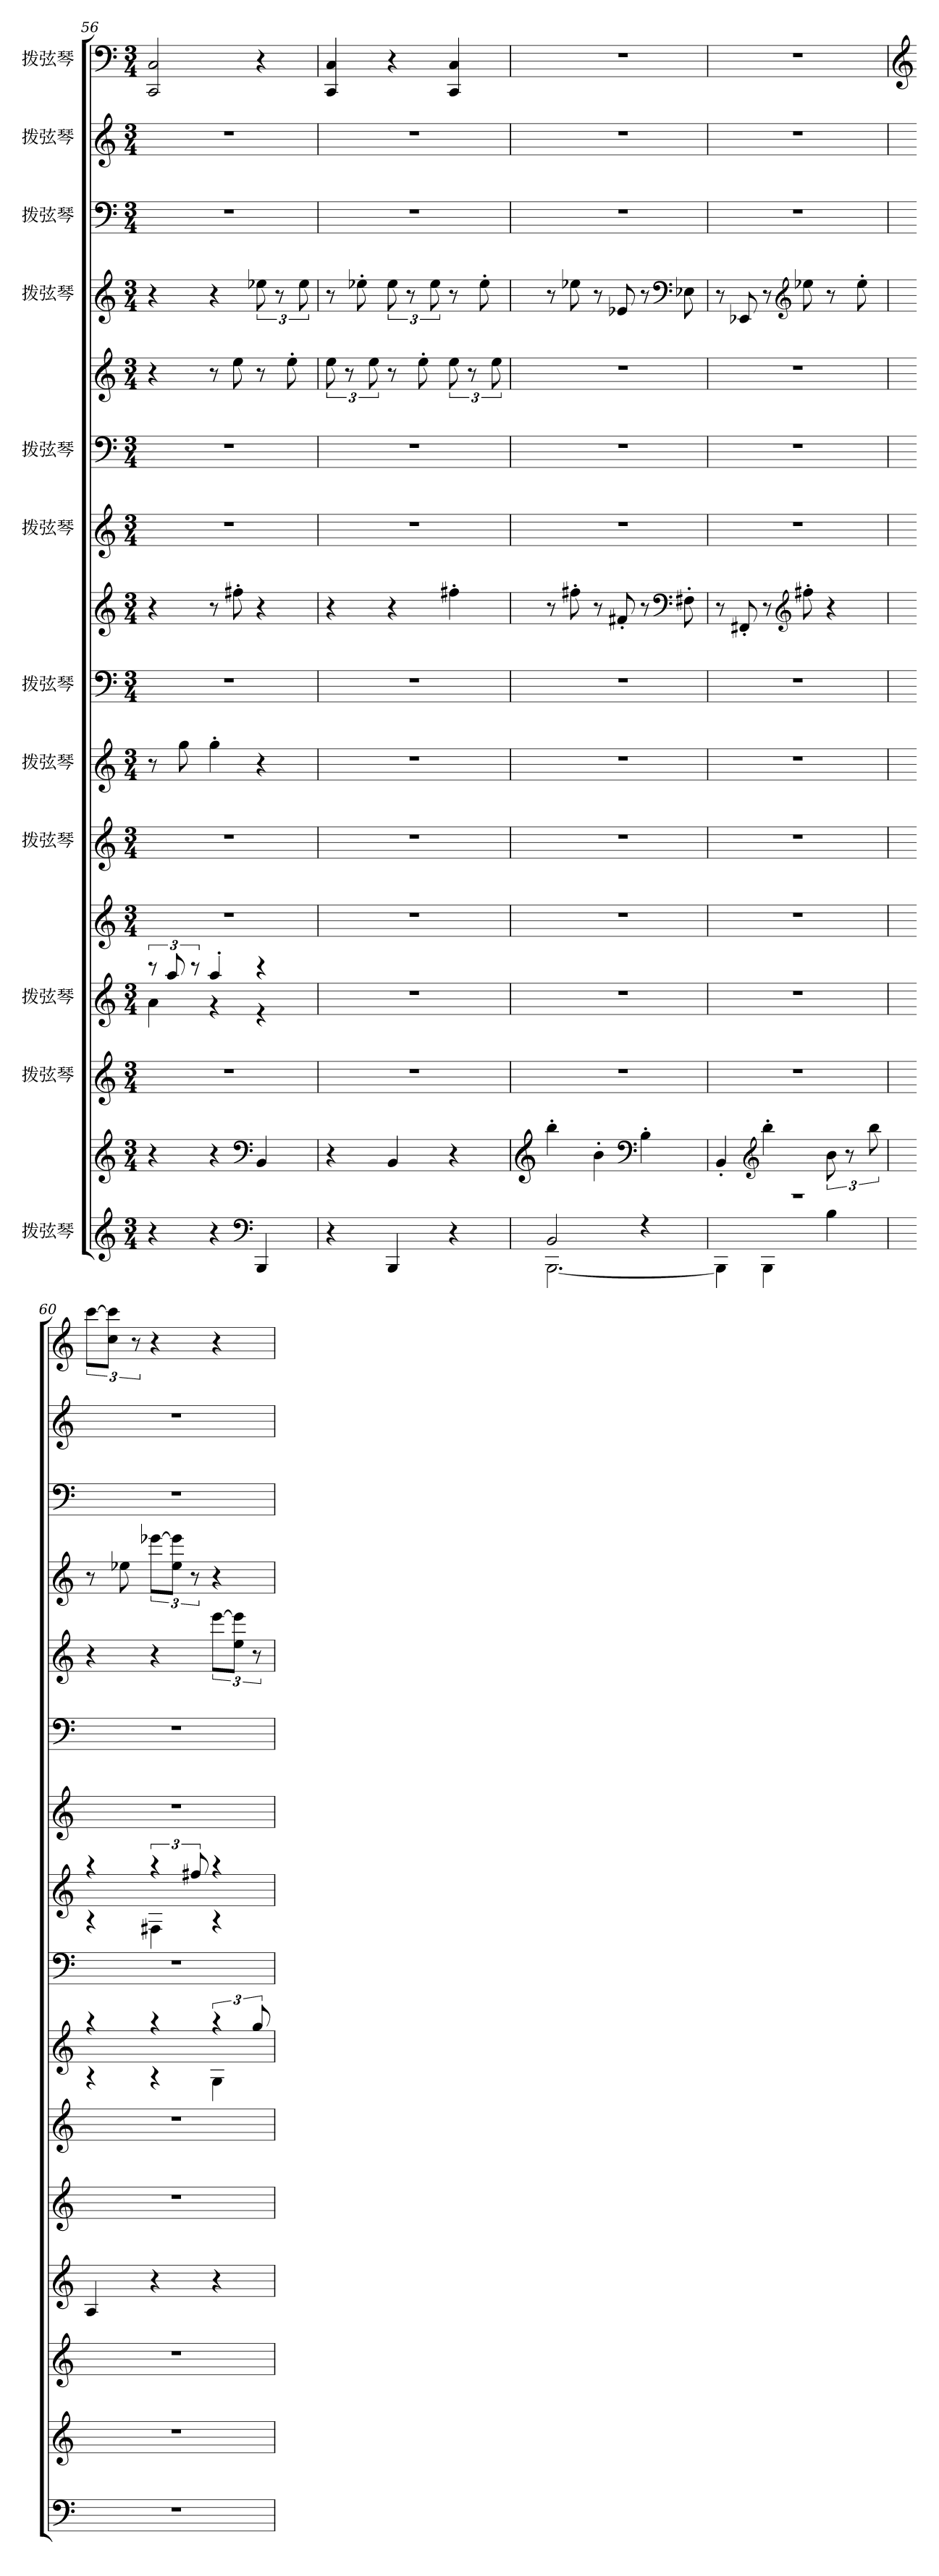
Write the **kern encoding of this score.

**kern	**kern	**kern	**kern	**kern	**kern	**kern	**kern	**kern	**kern	**kern	**kern	**kern	**kern	**kern	**kern
*part12	*part12	*part11	*part10	*part10	*part9	*part8	*part7	*part7	*part6	*part5	*part5	*part4	*part3	*part2	*part1
*staff16	*staff15	*staff14	*staff13	*staff12	*staff11	*staff10	*staff9	*staff8	*staff7	*staff6	*staff5	*staff4	*staff3	*staff2	*staff1
*I"拨弦琴	*	*I"拨弦琴	*I"拨弦琴	*	*I"拨弦琴	*I"拨弦琴	*I"拨弦琴	*	*I"拨弦琴	*I"拨弦琴	*	*I"拨弦琴	*I"拨弦琴	*I"拨弦琴	*I"拨弦琴
*clefG2	*clefG2	*clefG2	*clefG2	*clefG2	*clefG2	*clefG2	*clefF4	*clefG2	*clefG2	*clefF4	*clefG2	*clefG2	*clefF4	*clefG2	*clefF4
*k[]	*k[]	*k[]	*k[]	*k[]	*k[]	*k[]	*k[]	*k[]	*k[]	*k[]	*k[]	*k[]	*k[]	*k[]	*k[]
*M3/4	*M3/4	*M3/4	*M3/4	*M3/4	*M3/4	*M3/4	*M3/4	*M3/4	*M3/4	*M3/4	*M3/4	*M3/4	*M3/4	*M3/4	*M3/4
=56	=56	=56	=56	=56	=56	=56	=56	=56	=56	=56	=56	=56	=56	=56	=56
*	*	*	*^	*	*	*	*	*	*	*	*	*	*	*	*
4r	4r	2.r	12r	4a\	2.r	2.r	8r	2.r	4r	2.r	2.r	4r	4r	2.r	2.r	2CC/ 2C/
.	.	.	12aa/	.	.	.	.	.	.	.	.	.	.	.	.	.
.	.	.	.	.	.	.	8gg\	.	.	.	.	.	.	.	.	.
.	.	.	12r	.	.	.	.	.	.	.	.	.	.	.	.	.
4r	4r	.	4aa'/	4r	.	.	4gg'\	.	8r	.	.	8r	4r	.	.	.
.	.	.	.	.	.	.	.	.	8ff#X'\	.	.	8ee\	.	.	.	.
*clefF4	*clefF4	*	*	*	*	*	*	*	*	*	*	*	*	*	*	*
4BBB/	4BB/	.	4r	4r	.	.	4r	.	4r	.	.	8r	12ee-X\	.	.	4r
.	.	.	.	.	.	.	.	.	.	.	.	.	12r	.	.	.
.	.	.	.	.	.	.	.	.	.	.	.	8ee'\	.	.	.	.
.	.	.	.	.	.	.	.	.	.	.	.	.	12ee-\	.	.	.
*	*	*	*v	*v	*	*	*	*	*	*	*	*	*	*	*	*
=57	=57	=57	=57	=57	=57	=57	=57	=57	=57	=57	=57	=57	=57	=57	=57
4r	4r	2.r	2.r	2.r	2.r	2.r	2.r	4r	2.r	2.r	12ee\	8r	2.r	2.r	4CC/ 4C/
.	.	.	.	.	.	.	.	.	.	.	12r	.	.	.	.
.	.	.	.	.	.	.	.	.	.	.	.	8ee-X'\	.	.	.
.	.	.	.	.	.	.	.	.	.	.	12ee\	.	.	.	.
4BBB/	4BB/	.	.	.	.	.	.	4r	.	.	8r	12ee-\	.	.	4r
.	.	.	.	.	.	.	.	.	.	.	.	12r	.	.	.
.	.	.	.	.	.	.	.	.	.	.	8ee'\	.	.	.	.
.	.	.	.	.	.	.	.	.	.	.	.	12ee-\	.	.	.
4r	4r	.	.	.	.	.	.	4ff#X'\	.	.	12ee\	8r	.	.	4CC/ 4C/
.	.	.	.	.	.	.	.	.	.	.	12r	.	.	.	.
.	.	.	.	.	.	.	.	.	.	.	.	8ee-'\	.	.	.
.	.	.	.	.	.	.	.	.	.	.	12ee\	.	.	.	.
!!LO:PB:g=z
=58	=58	=58	=58	=58	=58	=58	=58	=58	=58	=58	=58	=58	=58	=58	=58
*	*clefG2	*	*	*	*	*	*	*	*	*	*	*	*	*	*
*^	*	*	*	*	*	*	*	*	*	*	*	*	*	*	*
2BB/	[2.BBB\	4bb'\	2.r	2.r	2.r	2.r	2.r	2.r	8r	2.r	2.r	2.r	8r	2.r	2.r	2.r
.	.	.	.	.	.	.	.	.	8ff#X'\	.	.	.	8ee-X\	.	.	.
.	.	4b'\	.	.	.	.	.	.	8r	.	.	.	8r	.	.	.
.	.	.	.	.	.	.	.	.	8f#X'/	.	.	.	8e-X/	.	.	.
*	*	*clefF4	*	*	*	*	*	*	*	*	*	*	*	*	*	*
4r	.	4B'\	.	.	.	.	.	.	8r	.	.	.	8r	.	.	.
*	*	*	*	*	*	*	*	*	*clefF4	*	*	*	*clefF4	*	*	*
.	.	.	.	.	.	.	.	.	8F#X'\	.	.	.	8E-X\	.	.	.
=59	=59	=59	=59	=59	=59	=59	=59	=59	=59	=59	=59	=59	=59	=59	=59	=59
2.r	4BBB\]	4BB'/	2.r	2.r	2.r	2.r	2.r	2.r	8r	2.r	2.r	2.r	8r	2.r	2.r	2.r
.	.	.	.	.	.	.	.	.	8FF#X'/	.	.	.	8EE-X/	.	.	.
*	*	*clefG2	*	*	*	*	*	*	*	*	*	*	*	*	*	*
.	4BBB\	4bb'\	.	.	.	.	.	.	8r	.	.	.	8r	.	.	.
*	*	*	*	*	*	*	*	*	*clefG2	*	*	*	*clefG2	*	*	*
.	.	.	.	.	.	.	.	.	8ff#X'\	.	.	.	8ee-X\	.	.	.
.	4B\	12b\	.	.	.	.	.	.	4r	.	.	.	8r	.	.	.
.	.	12r	.	.	.	.	.	.	.	.	.	.	.	.	.	.
.	.	.	.	.	.	.	.	.	.	.	.	.	8ee-'\	.	.	.
.	.	12bb\	.	.	.	.	.	.	.	.	.	.	.	.	.	.
*v	*v	*	*	*	*	*	*	*	*	*	*	*	*	*	*	*
=60	=60	=60	=60	=60	=60	=60	=60	=60	=60	=60	=60	=60	=60	=60	=60
*	*	*	*	*	*	*	*	*	*	*	*	*	*	*	*clefG2
*	*	*	*	*	*	*^	*	*^	*	*	*	*	*	*	*
2.r	2.r	2.r	4A/	2.r	2.r	4r	4r	2.r	4r	4r	2.r	2.r	4r	8r	2.r	2.r	[12ccc\L
.	.	.	.	.	.	.	.	.	.	.	.	.	.	.	.	.	12cc\ 12ccc\]J
.	.	.	.	.	.	.	.	.	.	.	.	.	.	8ee-X\	.	.	.
.	.	.	.	.	.	.	.	.	.	.	.	.	.	.	.	.	12r
.	.	.	4r	.	.	4r	4r	.	6r	4F#X\	.	.	4r	[12eee-X\L	.	.	4r
.	.	.	.	.	.	.	.	.	.	.	.	.	.	12ee-\ 12eee-\]J	.	.	.
.	.	.	.	.	.	.	.	.	12ff#X/	.	.	.	.	12r	.	.	.
.	.	.	4r	.	.	6r	4G\	.	4r	4r	.	.	[12eee\L	4r	.	.	4r
.	.	.	.	.	.	.	.	.	.	.	.	.	12ee\ 12eee\]J	.	.	.	.
.	.	.	.	.	.	12gg/	.	.	.	.	.	.	12r	.	.	.	.
*	*	*	*	*	*	*v	*v	*	*v	*v	*	*	*	*	*	*	*
=	=	=	=	=	=	=	=	=	=	=	=	=	=	=	=
*-	*-	*-	*-	*-	*-	*-	*-	*-	*-	*-	*-	*-	*-	*-	*-
